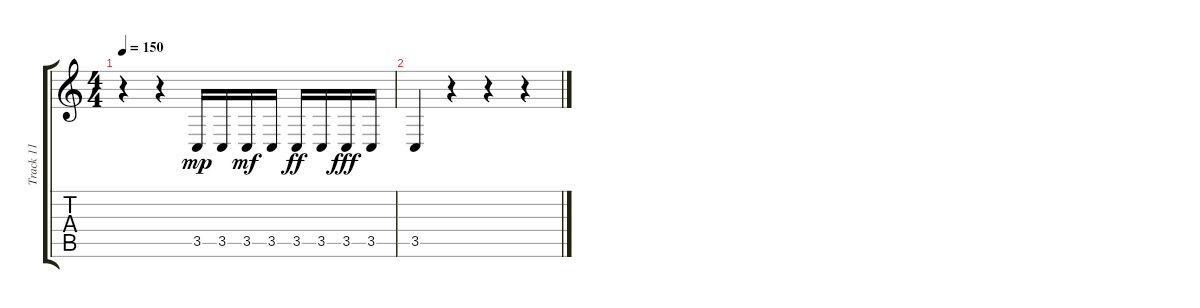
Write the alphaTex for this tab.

\track ("Track 11" "Track 11") {instrument stringensemble1}
\staff {score tabs}
\tuning (E4 B3 G3 D3 A2 E2) {hide}
\ts (4 4)
\tempo 150
\clef g2
\ks c
r.4{dy f instrument timpani} r.4 3.5.16{dy mp} 3.5.16 3.5.16{dy mf} 3.5.16 3.5.16{dy ff} 3.5.16 3.5.16{dy fff} 3.5.16 |
3.5.4 r.4 r.4 r.4
